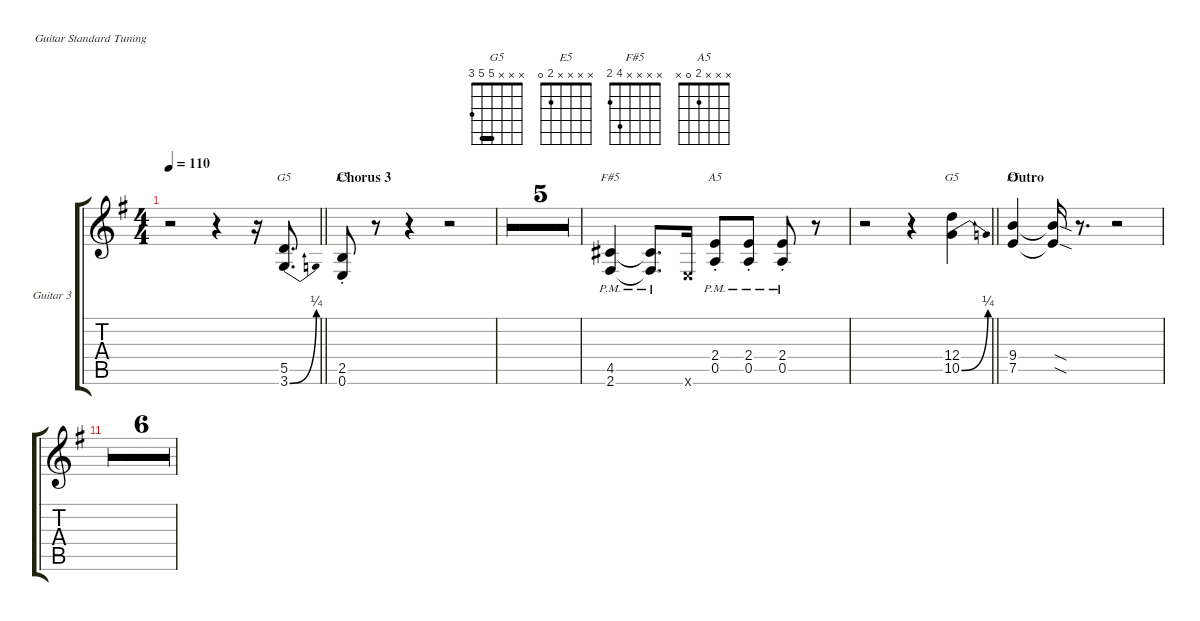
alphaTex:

\defaultSystemsLayout 4
\hideDynamics
\bracketExtendMode groupsimilarinstruments
\useSystemSignSeparator
\multiBarRest
\multiTrackTrackNamePolicy allsystems
\firstSystemTrackNameMode fullname
\firstSystemTrackNameOrientation horizontal
\otherSystemsTrackNameOrientation horizontal
\defaultBarNumberDisplay FirstOfSystem
\track ("Guitar 3" "Gtr. 3") {multiBarRest instrument overdrivenguitar}
\staff {score tabs}
\tuning (E4 B3 G3 D3 A2 E2)
\chord ("G5" x x x 5 5 3) {barre 5}
\chord ("E5" x x x x 2 0)
\chord ("F#5" x x x x 4 2)
\chord ("A5" x x x 2 0 x)
\ts (4 4)
\tempo 110
\clef g2
\barLineRight lightlight
\ks g
r.2{dy mf} r.4 r.16 (3.6{be (bend 9.6 0 33.6 1)} 5.5).8{d ch "G5" dy f} |
\section ("" "Chorus 3")
(0.6{st} 2.5{st}).8{ch "E5"} r.8 r.4 r.2 |
r.1 |
r.1 |
r.1 |
r.1 |
r.1 |
(2.6{pm} 4.5{pm}).4{ch "F#5" dy ff} (4.5{pm t} 2.6{pm t}).8{d} 0.6{x}.16 (0.5{pm st} 2.4{pm st}).8{ch "A5"} (0.5{pm st} 2.4{pm st}).8 (0.5{pm st} 2.4{pm st}).8 r.8 |
\barLineRight lightlight
r.2 r.4 (10.5{be (bend 6.6 0 28.2 1)} 12.4).4{ch "G5" dy f} |
\section ("" "Outro")
(7.5 9.4).4{ch "E5"} (9.4{sod t} 7.5{sod t}).16 r.8{d} r.2 |
r.1 |
r.1 |
r.1 |
r.1 |
r.1 |
r.1
